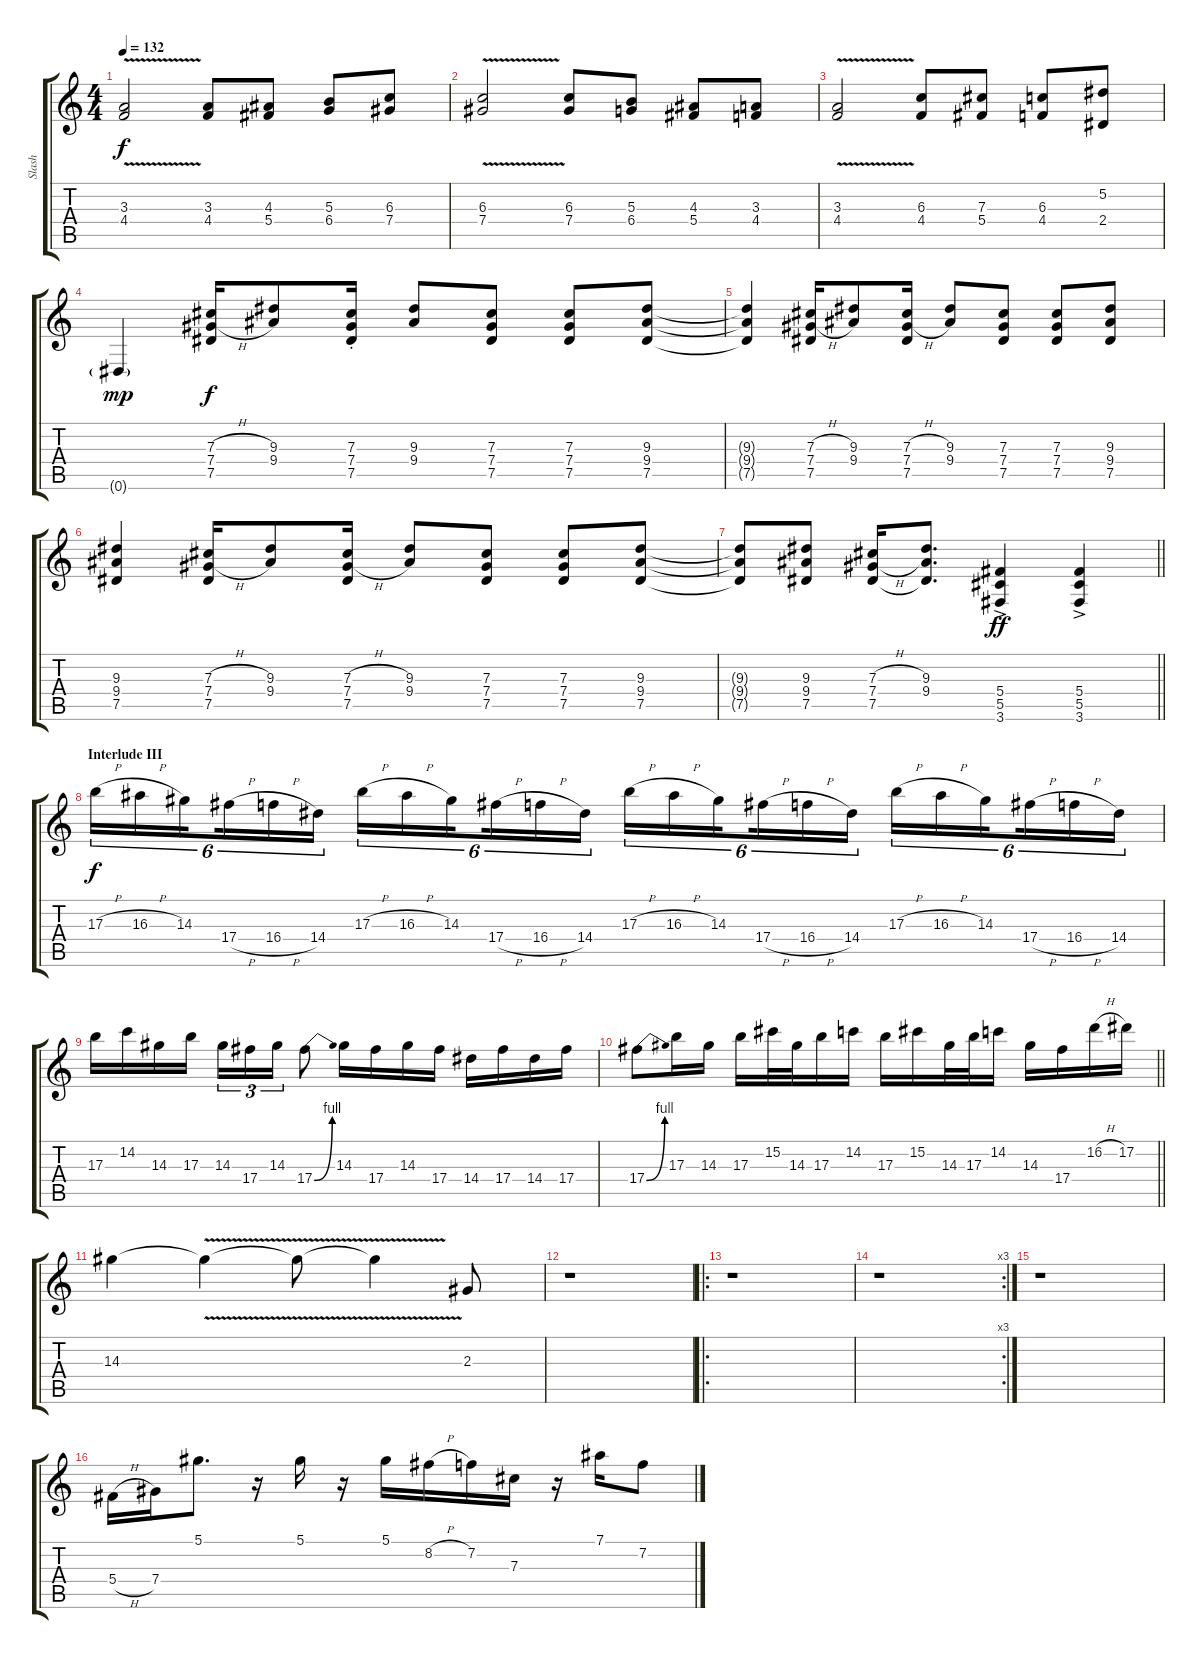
\track ("Slash" "Slash") {instrument distortionguitar}
\staff {score tabs}
\tuning (Eb4 Bb3 Gb3 Db3 Ab2 Eb2) {hide}
\ts (4 4)
\tempo 132
\clef g2
\ks c
(3.3{v t} 4.4{v t}).2{dy f} (3.3 4.4).8 (4.3 5.4).8 (5.3 6.4).8 (6.3 7.4).8 |
(6.3{v} 7.4{v}).2 (6.3 7.4).8 (5.3 6.4).8 (4.3 5.4).8 (3.3 4.4).8 |
(3.3{v} 4.4{v}).2 (6.3 4.4).8 (7.3 5.4).8 (6.3 4.4).8 (5.2 2.4).8 |
0.6{g}.4{dy mp} (7.3{h} 7.4{h} 7.5).16{dy f} (9.3 9.4).8 (7.3{st} 7.4{st} 7.5{st}).16 (9.3 9.4).8 (7.3 7.4 7.5).8 (7.3 7.4 7.5).8 (9.3 9.4 7.5).8 |
(9.3{t} 9.4{t} 7.5{t}).4 (7.3{h} 7.4{h} 7.5).16 (9.3 9.4).8 (7.3{h} 7.4{h} 7.5).16 (9.3 9.4).8 (7.3 7.4 7.5).8 (7.3 7.4 7.5).8 (9.3 9.4 7.5).8 |
(9.3 9.4 7.5).4 (7.3{h} 7.4{h} 7.5).16 (9.3 9.4).8 (7.3{h} 7.4{h} 7.5).16 (9.3 9.4).8 (7.3 7.4 7.5).8 (7.3 7.4 7.5).8 (9.3 9.4 7.5).8 |
\barLineRight lightlight
(9.3{t} 9.4{t} 7.5{t}).8 (9.3 9.4 7.5).8 (7.3{h} 7.4{h} 7.5).16 (9.3 9.4 7.5{t}).8{d} (5.4{ac} 5.5{ac} 3.6{ac}).4{dy ff} (5.4{ac} 5.5{ac} 3.6{ac}).4 |
\section ("" "Interlude III")
17.3{h}.16{tu (6 4) dy f} 16.3{h}.16{tu (6 4)} 14.3.16{tu (6 4) beam splitsecondary} 17.4{h}.16{tu (6 4)} 16.4{h}.16{tu (6 4)} 14.4.16{tu (6 4)} 17.3{h}.16{tu (6 4)} 16.3{h}.16{tu (6 4)} 14.3.16{tu (6 4) beam splitsecondary} 17.4{h}.16{tu (6 4)} 16.4{h}.16{tu (6 4)} 14.4.16{tu (6 4)} 17.3{h}.16{tu (6 4)} 16.3{h}.16{tu (6 4)} 14.3.16{tu (6 4) beam splitsecondary} 17.4{h}.16{tu (6 4)} 16.4{h}.16{tu (6 4)} 14.4.16{tu (6 4)} 17.3{h}.16{tu (6 4)} 16.3{h}.16{tu (6 4)} 14.3.16{tu (6 4) beam splitsecondary} 17.4{h}.16{tu (6 4)} 16.4{h}.16{tu (6 4)} 14.4.16{tu (6 4)} |
17.3.16 14.2.16 14.3.16 17.3.16 14.3.16{tu (3 2)} 17.4.16{tu (3 2)} 14.3.16{tu (3 2)} 17.4{be (bend 0 0 60 4)}.8 14.3.16 17.4.16 14.3.16 17.4.16 14.4.16 17.4.16 14.4.16 17.4.16 |
\barLineRight lightlight
17.4{be (bend 0 0 60 4)}.8 17.3.16 14.3.16 17.3.16 15.2.32 14.3.32 17.3.16 14.2.16 17.3.16 15.2.16 14.3.32 17.3.32 14.2.16 14.3.16 17.4.16 16.2{h}.16 17.2.16 |
14.3.4 14.3{v t}.4 14.3{v t}.8 14.3{v t}.4 2.3.8 |
r.1 |
\ro
r.1 |
\rc 3
r.1 |
r.1 |
5.4{h}.16 7.4.16 5.1.8{d} r.16 5.1.16 r.16 5.1.16 8.2{h}.16 7.2.16 7.3.16 r.16 7.1.16 7.2.8
